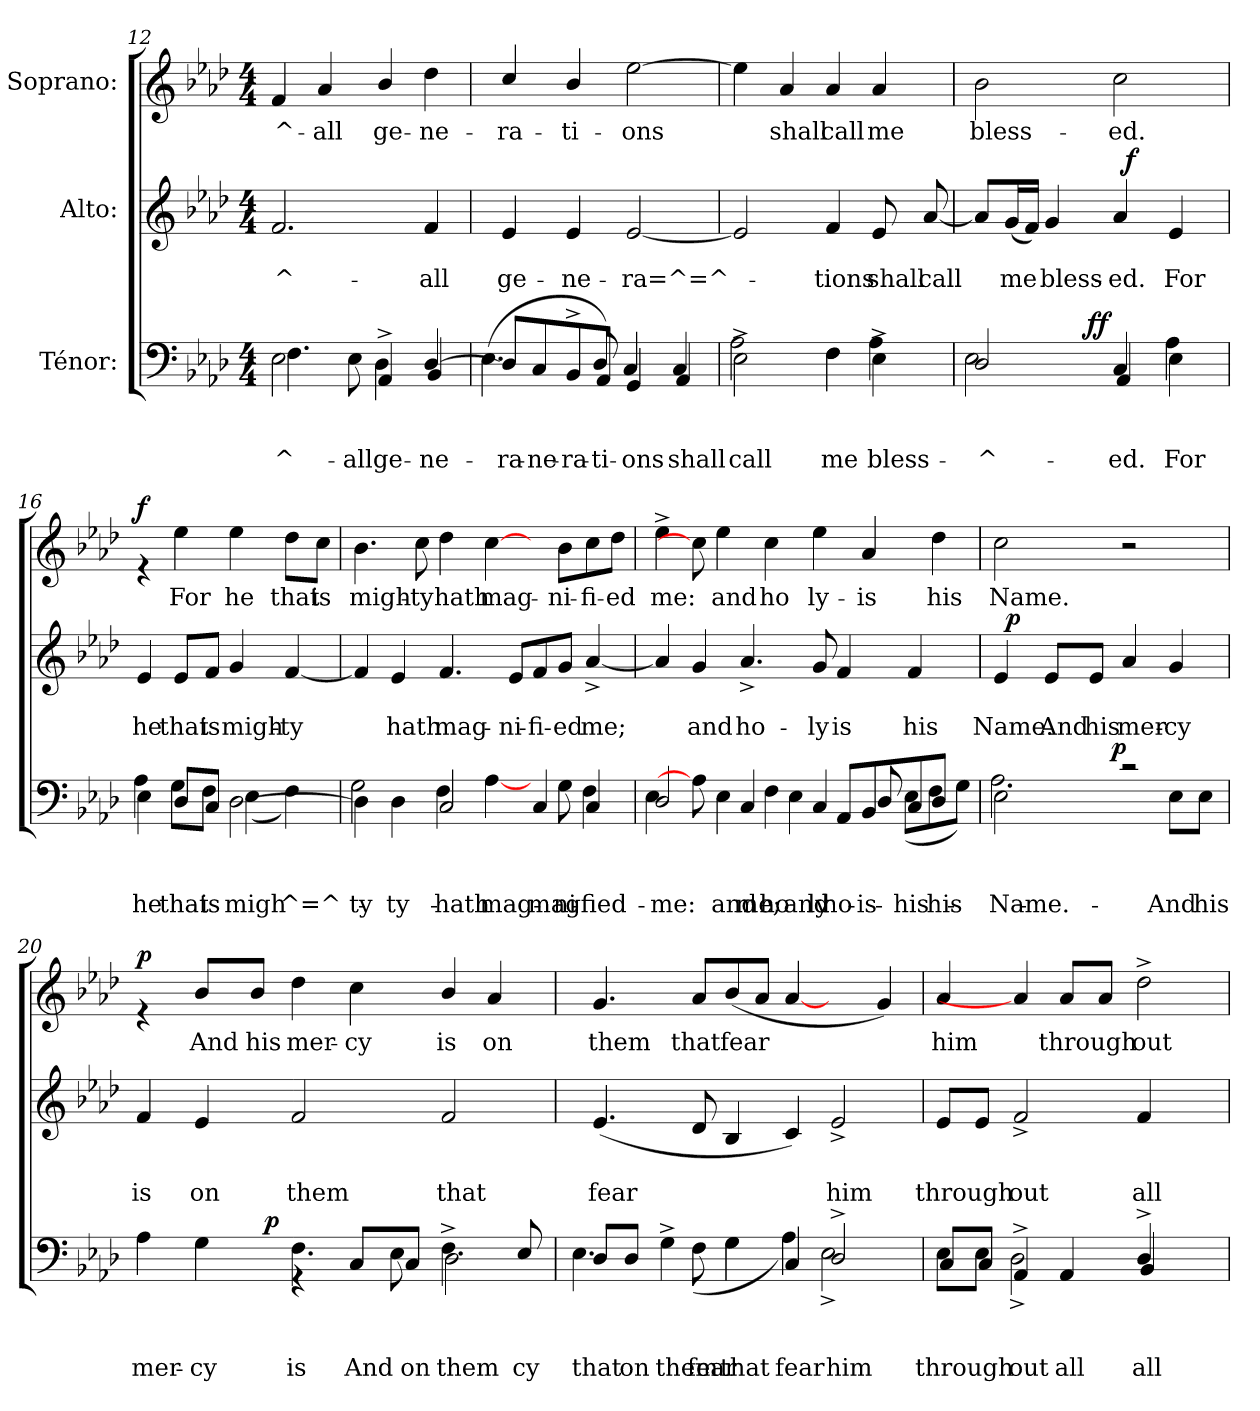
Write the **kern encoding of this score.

**kern	**text	**text	**text	**dynam	**kern	**text	**text	**dynam	**kern	**text	**dynam
*part3	*part3	*part3	*part3	*part3	*part2	*part2	*part2	*part2	*part1	*part1	*part1
*staff3	*staff3	*staff3	*staff3	*staff3	*staff2	*staff2	*staff2	*staff2	*staff1	*staff1	*staff1
*I"Ténor:	*	*	*	*	*I"Alto:	*	*	*	*I"Soprano:	*	*
!!LO:LB:g=z
*clefF4	*	*	*	*	*clefG2	*	*	*	*clefG2	*	*
*k[b-e-a-d-]	*	*	*	*	*k[b-e-a-d-]	*	*	*	*k[b-e-a-d-]	*	*
*A-:	*	*	*	*	*A-:	*	*	*	*A-:	*	*
*M4/4	*	*	*	*	*M4/4	*	*	*	*M4/4	*	*
=12	=12	=12	=12	=12	=12	=12	=12	=12	=12	=12	=12
!	!	!	!LO:LY:b	!	!	!	!	!	!	!	!
*^	*	*	*	*	*	*	*	*	*	*	*
!	!	!	!	!LO:LY:b	!	!	!	!LO:LY:b	!	!	!LO:LY:b	!
2E-\	4.F\	.	.	^-	.	2.f/	.	-^-	.	4f/	-^-	.
!	!	!	!	!	!	!	!	!	!	!	!LO:LY:b	!
.	.	.	.	.	.	.	.	.	.	4a-/	-all	.
!	!	!	!	!LO:LY:b	!	!	!	!	!	!	!	!
.	8E-\	.	.	-all	.	.	.	.	.	.	.	.
!	!	!	!	!LO:LY:b	!	!	!	!	!	!	!	!
!	!	!	!	!LO:LY:b	!	!	!	!	!	!	!LO:LY:b	!
4AA-^>/	4D-\	.	.	ge-	.	.	.	.	.	4b-/	ge-	.
!	!	!	!	!LO:LY:b	!	!	!	!	!	!	!	!
!	!	!	!	!LO:LY:b	!	!	!	!LO:LY:b	!	!	!LO:LY:b	!
[<4D-/	4BB-/	.	.	-ne-	.	4f/	.	-all	.	4dd-\	-ne-	.
=13	=13	=13	=13	=13	=13	=13	=13	=13	=13	=13	=13	=13
!	!	!	!	!LO:LY:b	!	!	!	!LO:LY:b	!	!	!LO:LY:b	!
8D-/L]	(>4.E-\	.	.	ra-	.	4e-/	.	ge-	.	4cc/	-ra-	.
!	!	!	!	!LO:LY:b	!	!	!	!	!	!	!	!
8C/	.	.	.	-ne-	.	.	.	.	.	.	.	.
!	!	!	!	!LO:LY:b	!	!	!	!LO:LY:b	!	!	!LO:LY:b	!
8BB-^>/	.	.	.	-ra-	.	4e-/	.	-ne-	.	4b-/	-ti-	.
!	!	!	!	!LO:LY:b	!	!	!	!	!	!	!	!
!	!	!	!	!LO:LY:b	!	!	!	!	!	!	!	!
8AA-/J	8D-/)	.	.	-ti-	.	.	.	.	.	.	.	.
!	!	!	!	!LO:LY:b	!	!	!	!	!	!	!	!
!	!	!	!	!LO:LY:b	!	!	!	!LO:LY:b	!	!	!LO:LY:b	!
4GG/	4C/	.	.	-ons	.	[<2e-/	.	-ra=^=^-	.	[>2ee-\	-ons	.
!	!	!	!	!LO:LY:b	!	!	!	!	!	!	!	!
!	!	!	!	!LO:LY:b	!	!	!	!	!	!	!	!
4C/	4AA-/	.	.	shall	.	.	.	.	.	.	.	.
=14	=14	=14	=14	=14	=14	=14	=14	=14	=14	=14	=14	=14
!	!	!	!	!LO:LY:b	!	!	!	!	!	!	!	!
!	!	!	!	!LO:LY:b	!	!	!	!	!	!	!	!
2E-^<\	2A-\	.	.	-call	.	2e-/]	.	.	.	4ee-\]	.	.
!	!	!	!	!	!	!	!	!	!	!	!LO:LY:b	!
.	.	.	.	.	.	.	.	.	.	4a-/	shall	.
!	!	!	!	!LO:LY:b	!	!	!	!	!	!	!	!
!	!	!	!	!LO:LY:b	!	!	!	!LO:LY:b	!	!	!LO:LY:b	!
4F\	4F\	.	.	me	.	4f/	.	-tions	.	4a-/	call	.
!	!	!	!	!LO:LY:b	!	!	!	!	!	!	!	!
!	!	!	!	!LO:LY:b	!	!	!	!LO:LY:b	!	!	!LO:LY:b	!
4E-^<\	4A-\	.	.	bless-	.	8e-/	.	shall	.	4a-/	me	.
!	!	!	!	!	!	!	!	!LO:LY:b	!	!	!	!
.	.	.	.	.	.	[<8a-/	.	call	.	.	.	.
*v	*v	*	*	*	*	*	*	*	*	*	*	*
!!LO:PB:g=z
=15	=15	=15	=15	=15	=15	=15	=15	=15	=15	=15	=15
!	!	!	!LO:LY:b	!	!	!	!	!	!	!	!
*^	*	*	*	*	*	*	*	*	*	*	*
!	!	!	!	!LO:LY:b	!	!	!	!	!	!	!LO:LY:b	!
*	*^	*	*	*	*	*^	*	*	*	*	*	*
2D-/	2E-\	4ryy	.	.	^-	.	8a-/L]	2ryy	.	.	.	2b-\	bless-	.
!	!	!	!	!	!	!	!	!	!	!LO:LY:b	!	!	!	!
.	.	.	.	.	.	.	(<16g/L	.	.	me	.	.	.	.
.	.	.	.	.	.	.	16f/JJ)	.	.	.	.	.	.	.
!	!	!	!	!	!	!	!	!	!	!LO:LY:b	!	!	!	!
.	.	8ryy	.	.	.	.	4g/	.	.	bless-	.	.	.	.
.	.	32ryy	.	.	.	.	.	.	.	.	.	.	.	.
!	!	!	!	!	!	!LO:DY:a	!	!	!	!	!	!	!	!
!	!	!	!	!	!	!LO:DY:n=1:a	!	!	!	!	!	!	!	!
.	.	2ryy	.	.	.	f f	.	.	.	.	.	.	.	.
!	!	!	!	!	!LO:LY:b	!	!	!	!	!	!	!	!	!
!	!	!	!	!	!LO:LY:b	!	!	!	!	!LO:LY:b	!	!	!LO:LY:b	!
4C/	4AA-/	.	.	.	-ed.	.	4a-/	32ryy	.	-ed.	.	2cc\	-ed.	.
!	!	!	!	!	!	!	!	!	!	!	!LO:DY:a	!	!	!
.	.	.	.	.	.	.	.	4...ryy	.	.	f	.	.	.
!	!	!	!	!	!LO:LY:b	!	!	!	!	!	!	!	!	!
!	!	!	!	!	!LO:LY:b	!	!	!	!	!LO:LY:b	!	!	!	!
4E-\	4A-\	.	.	.	For	.	4e-/	.	.	For	.	.	.	.
.	.	16.ryy	.	.	.	.	.	.	.	.	.	.	.	.
=16	=16	=16	=16	=16	=16	=16	=16	=16	=16	=16	=16	=16	=16	=16
!	!	!	!	!	!LO:LY:b	!	!	!	!	!	!	!	!	!
!	!	!	!	!	!LO:LY:b	!	!	!	!	!LO:LY:b	!	!	!	!LO:DY:a
*	*v	*v	*	*	*	*	*	*	*	*	*	*	*	*
*	*	*	*	*	*	*v	*v	*	*	*	*	*	*
4E-\	4A-\	.	.	-he	.	4e-/	.	he	.	4re	.	f
!	!	!	!	!LO:LY:b	!	!	!	!	!	!	!	!
!	!	!	!	!LO:LY:b	!	!	!	!LO:LY:b	!	!	!LO:LY:b	!
8D-/L	8G\L	.	.	that	.	8e-/L	.	that	.	4ee-\	For	.
!	!	!	!	!LO:LY:b	!	!	!	!	!	!	!	!
!	!	!	!	!LO:LY:b	!	!	!	!LO:LY:b	!	!	!	!
8C/J	8F\J	.	.	is	.	8f/J	.	is	.	.	.	.
!	!	!	!	!LO:LY:b	!	!	!	!	!	!	!	!
!	!	!	!	!LO:LY:b	!	!	!	!LO:LY:b	!	!	!LO:LY:b	!
[>2D-\	(>4E-\	.	.	migh-	.	4g/	.	migh-	.	4ee-\	he	.
!	!	!	!	!LO:LY:b	!	!	!	!LO:LY:b	!	!	!LO:LY:b	!
.	4F\)	.	.	-^=^-	.	[<4f/	.	-ty	.	8dd-\L	that	.
!	!	!	!	!	!	!	!	!	!	!	!LO:LY:b	!
.	.	.	.	.	.	.	.	.	.	8cc\J	is	.
=17	=17	=17	=17	=17	=17	=17	=17	=17	=17	=17	=17	=17
!	!	!	!	!LO:LY:b	!	!	!	!	!	!	!LO:LY:b	!
4D-\]	2G\	.	.	-ty	.	4f/]	.	.	.	4.b-\	migh-	.
!	!	!	!	!LO:LY:b	!	!	!	!LO:LY:b	!	!	!	!
4D-\	.	.	.	-ty	.	4e-/	.	hath	.	.	.	.
!	!	!	!	!	!	!	!	!	!	!	!LO:LY:b	!
.	.	.	.	.	.	.	.	.	.	8cc\	-ty	.
!	!	!	!	!LO:LY:b	!	!	!	!	!	!	!	!
!	!	!	!	!LO:LY:b	!	!	!	!LO:LY:b	!	!	!LO:LY:b	!
2C/	4F\	.	.	hath	.	4.f/	.	mag-	.	4dd-\	hath	.
!	!	!	!	!LO:LY:b	!	!	!	!	!	!	!LO:LY:b	!
.	[4A-\	.	.	mag-	.	.	.	.	.	[4cc\	mag-	.
!	!	!	!	!	!	!	!	!LO:LY:b	!	!	!	!
.	.	.	.	.	.	8e-/L	.	-ni-	.	.	.	.
!	!	!	!	!LO:LY:b	!	!	!	!LO:LY:b	!	!	!	!
4C/	8ryy	.	.	mag-	.	8f/	.	-fi-	.	8ryy	.	.
!	!	!	!	!LO:LY:b	!	!	!	!LO:LY:b	!	!	!LO:LY:b	!
.	8G\	.	.	-ni-	.	8g/J	.	-ed	.	8b-\L	-ni-	.
!	!	!	!	!LO:LY:b	!	!	!	!	!	!	!	!
!	!	!	!	!LO:LY:b	!	!	!	!LO:LY:b	!	!	!LO:LY:b	!
4C/	4F\	.	.	-fied	.	[<4a-^</	.	me;	.	8cc\	-fi-	.
!	!	!	!	!	!	!	!	!	!	!	!LO:LY:b	!
.	.	.	.	.	.	.	.	.	.	8dd-\J	-ed	.
!!LO:LB:g=z
=18	=18	=18	=18	=18	=18	=18	=18	=18	=18	=18	=18	=18
!	!	!	!	!LO:LY:b	!	!	!	!	!	!	!	!
!	!	!	!	!LO:LY:b	!	!	!	!	!	!	!LO:LY:b	!
2D-/	4E-\	.	.	me:	.	4a-/]	.	.	.	4ee-^>\	me:	.
!	!	!	!	!	!	!	!	!LO:LY:b	!	!	!	!
.	8A-\]	.	.	.	.	4g/	.	and	.	8cc\]	.	.
!	!	!	!	!LO:LY:b	!	!	!	!	!	!	!LO:LY:b	!
.	4E-\	.	.	and	.	.	.	.	.	4ee-\	and	.
!	!	!	!	!LO:LY:b	!	!	!	!LO:LY:b	!	!	!	!
4C/	.	.	.	-me;	.	4.a-^</	.	ho-	.	.	.	.
!	!	!	!	!LO:LY:b	!	!	!	!	!	!	!LO:LY:b	!
.	4F\	.	.	ho	.	.	.	.	.	4cc\	ho	.
!	!	!	!	!LO:LY:b	!	!	!	!	!	!	!	!
4E-\	.	.	.	and	.	.	.	.	.	.	.	.
!	!	!	!	!LO:LY:b	!	!	!	!LO:LY:b	!	!	!LO:LY:b	!
.	4C/	.	.	ly-	.	8g/	.	-ly	.	4ee-\	ly-	.
!	!	!	!	!LO:LY:b	!	!	!	!LO:LY:b	!	!	!	!
8AA-/L	.	.	.	ho-	.	4f/	.	is	.	.	.	.
!	!	!	!	!LO:LY:b	!	!	!	!	!	!	!	!
!	!	!	!	!LO:LY:b	!	!	!	!	!	!	!LO:LY:b	!
8BB-/	8D-/	.	.	-is	.	.	.	.	.	4a-/	-is	.
!	!	!	!	!LO:LY:b	!	!	!	!	!	!	!	!
!	!	!	!	!LO:LY:b	!	!	!	!LO:LY:b	!	!	!	!
8C/	(>8E-\L	.	.	his	.	4f/	.	his	.	.	.	.
!	!	!	!	!LO:LY:b	!	!	!	!	!	!	!LO:LY:b	!
8D-/J	8F\	.	.	his	.	.	.	.	.	4dd-\	his	.
8ryy	8G\J)	.	.	.	.	8ryy	.	.	.	.	.	.
=19	=19	=19	=19	=19	=19	=19	=19	=19	=19	=19	=19	=19
!	!	!	!	!LO:LY:b	!	!	!	!	!	!	!	!
!	!	!	!	!LO:LY:b	!	!	!	!LO:LY:b	!	!	!LO:LY:b	!
*	*^	*	*	*	*	*^	*	*	*	*	*	*
2E-\	2.A-\	4...ryy	.	.	Name.	.	4e-/	32ryy	.	Name.	.	2cc\	Name.	.
!	!	!	!	!	!	!	!	!	!	!	!LO:DY:a	!	!	!
.	.	.	.	.	.	.	.	2ryy	.	.	p	.	.	.
!	!	!	!	!	!	!	!	!	!	!LO:LY:b	!	!	!	!
.	.	.	.	.	.	.	8e-/L	.	.	And	.	.	.	.
!	!	!	!	!	!	!	!	!	!	!LO:LY:b	!	!	!	!
.	.	.	.	.	.	.	8e-/J	.	.	his	.	.	.	.
!	!	!	!	!	!	!LO:DY:a	!	!	!	!	!	!	!	!
.	.	2ryy	.	.	.	p	.	.	.	.	.	.	.	.
!	!	!	!	!	!	!	!	!	!	!LO:LY:b	!	!	!	!
2rc	.	.	.	.	.	.	4a-/	.	.	mer-	.	2r	.	.
.	.	.	.	.	.	.	.	4...ryy	.	.	.	.	.	.
!	!	!	!	!	!LO:LY:b	!	!	!	!	!LO:LY:b	!	!	!	!
.	8E-\L	.	.	.	And	.	4g/	.	.	-cy	.	.	.	.
!	!	!	!	!	!LO:LY:b	!	!	!	!	!	!	!	!	!
.	8E-\J	.	.	.	his	.	.	.	.	.	.	.	.	.
.	.	32ryy	.	.	.	.	.	.	.	.	.	.	.	.
!!LO:LB:g=z
=20	=20	=20	=20	=20	=20	=20	=20	=20	=20	=20	=20	=20	=20	=20
!	!	!	!	!	!LO:LY:b	!	!	!	!	!LO:LY:b	!	!	!	!LO:DY:a
*	*	*	*	*	*	*	*v	*v	*	*	*	*	*	*
2ryy	4A-\	4ryy	.	.	mer-	.	4f/	.	is	.	4re	.	p
!	!	!	!	!	!LO:LY:b	!	!	!	!LO:LY:b	!	!	!LO:LY:b	!
.	4G\	8ryy	.	.	-cy	.	4e-/	.	on	.	8b-/L	And	.
!	!	!	!	!	!	!	!	!	!	!	!	!LO:LY:b	!
.	.	32ryy	.	.	.	.	.	.	.	.	8b-/J	his	.
!	!	!	!	!	!	!LO:DY:a	!	!	!	!	!	!	!
.	.	1ryy	.	.	.	p	.	.	.	.	.	.	.
!	!	!	!	!	!LO:LY:b	!	!	!	!LO:LY:b	!	!	!LO:LY:b	!
4rGG	4.F\	.	.	.	is	.	2f/	.	them	.	4dd-\	mer-	.
!	!	!	!	!	!LO:LY:b	!	!	!	!	!	!	!LO:LY:b	!
8C/L	.	.	.	.	And	.	.	.	.	.	4cc\	-cy	.
!	!	!	!	!	!LO:LY:b	!	!	!	!	!	!	!	!
!	!	!	!	!	!LO:LY:b	!	!	!	!	!	!	!	!
8C/J	8E-\	.	.	.	on	.	.	.	.	.	.	.	.
!	!	!	!	!	!LO:LY:b	!	!	!	!	!	!	!	!
!	!	!	!	!	!LO:LY:b	!	!	!	!LO:LY:b	!	!	!LO:LY:b	!
4.F^<\	2D-\	.	.	.	them	.	2f/	.	that	.	4b-/	is	.
!	!	!	!	!	!	!	!	!	!	!	!	!LO:LY:b	!
.	.	.	.	.	.	.	.	.	.	.	4a-/	on	.
!	!	!	!	!	!LO:LY:b	!	!	!	!	!	!	!	!
8E-/	.	.	.	.	-cy	.	.	.	.	.	.	.	.
.	.	16.ryy	.	.	.	.	.	.	.	.	.	.	.
=21	=21	=21	=21	=21	=21	=21	=21	=21	=21	=21	=21	=21	=21
!	!	!	!	!	!LO:LY:b	!	!	!	!	!	!	!	!
!	!	!	!	!	!LO:LY:b	!	!	!	!LO:LY:b	!	!	!LO:LY:b	!
*	*v	*v	*	*	*	*	*	*	*	*	*	*	*
8D-/L	4.E-\	.	.	that	.	(<4.e-/	.	fear	.	4.g/	them	.
!	!	!	!	!LO:LY:b	!	!	!	!	!	!	!	!
8D-/J	.	.	.	on	.	.	.	.	.	.	.	.
!	!	!	!	!LO:LY:b	!	!	!	!	!	!	!	!
4G^<\	.	.	.	them	.	.	.	.	.	.	.	.
!	!	!	!	!LO:LY:b	!	!	!	!	!	!	!LO:LY:b	!
.	(>8F\	.	.	fear	.	8d-/	.	.	.	8a-/L	that	.
!	!	!	!	!LO:LY:b	!	!	!	!	!	!	!LO:LY:b	!
4G\	4G\	.	.	that	.	4B-/	.	.	.	(<8b-/	fear	.
.	.	.	.	.	.	.	.	.	.	8a-/J	.	.
!	!	!	!	!LO:LY:b	!	!	!	!	!	!	!	!
4C/	4A-\)	.	.	fear	.	4c/)	.	.	.	[4a-/	.	.
!	!	!	!	!LO:LY:b	!	!	!	!	!	!	!	!
!	!	!	!	!LO:LY:b	!	!	!	!LO:LY:b	!	!	!	!
2D-^>/	2E-^>\	.	.	him	.	2e-^</	.	him	.	4ryy	.	.
.	.	.	.	.	.	.	.	.	.	4g/)	.	.
=22	=22	=22	=22	=22	=22	=22	=22	=22	=22	=22	=22	=22
!	!	!	!	!LO:LY:b	!	!	!	!	!	!	!	!
!	!	!	!	!LO:LY:b	!	!	!	!LO:LY:b	!	!	!LO:LY:b	!
8E-\L	8C/L	.	.	-through	.	8e-/L	.	through	.	4a-/	him	.
8E-\J	8C/J	.	.	.	.	8e-/J	.	.	.	.	.	.
!	!	!	!	!LO:LY:b	!	!	!	!	!	!	!	!
!	!	!	!	!LO:LY:b	!	!	!	!LO:LY:b	!	!	!	!
4AA-^>/	2D-^>\	.	.	out	.	2f^</	.	out	.	4a-/]	.	.
!	!	!	!	!LO:LY:b	!	!	!	!	!	!	!LO:LY:b	!
4AA-/	.	.	.	all	.	.	.	.	.	8a-/L	through	.
.	.	.	.	.	.	.	.	.	.	8a-/J	.	.
!	!	!	!	!LO:LY:b	!	!	!	!	!	!	!	!
!	!	!	!	!LO:LY:b	!	!	!	!LO:LY:b	!	!	!LO:LY:b	!
4D-^>/	4BB-/	.	.	all	.	4f/	.	all	.	2dd-^>\	out	.
4ryy	4ryy	.	.	.	.	4ryy	.	.	.	.	.	.
*v	*v	*	*	*	*	*	*	*	*	*	*	*
=	=	=	=	=	=	=	=	=	=	=	=
*-	*-	*-	*-	*-	*-	*-	*-	*-	*-	*-	*-
